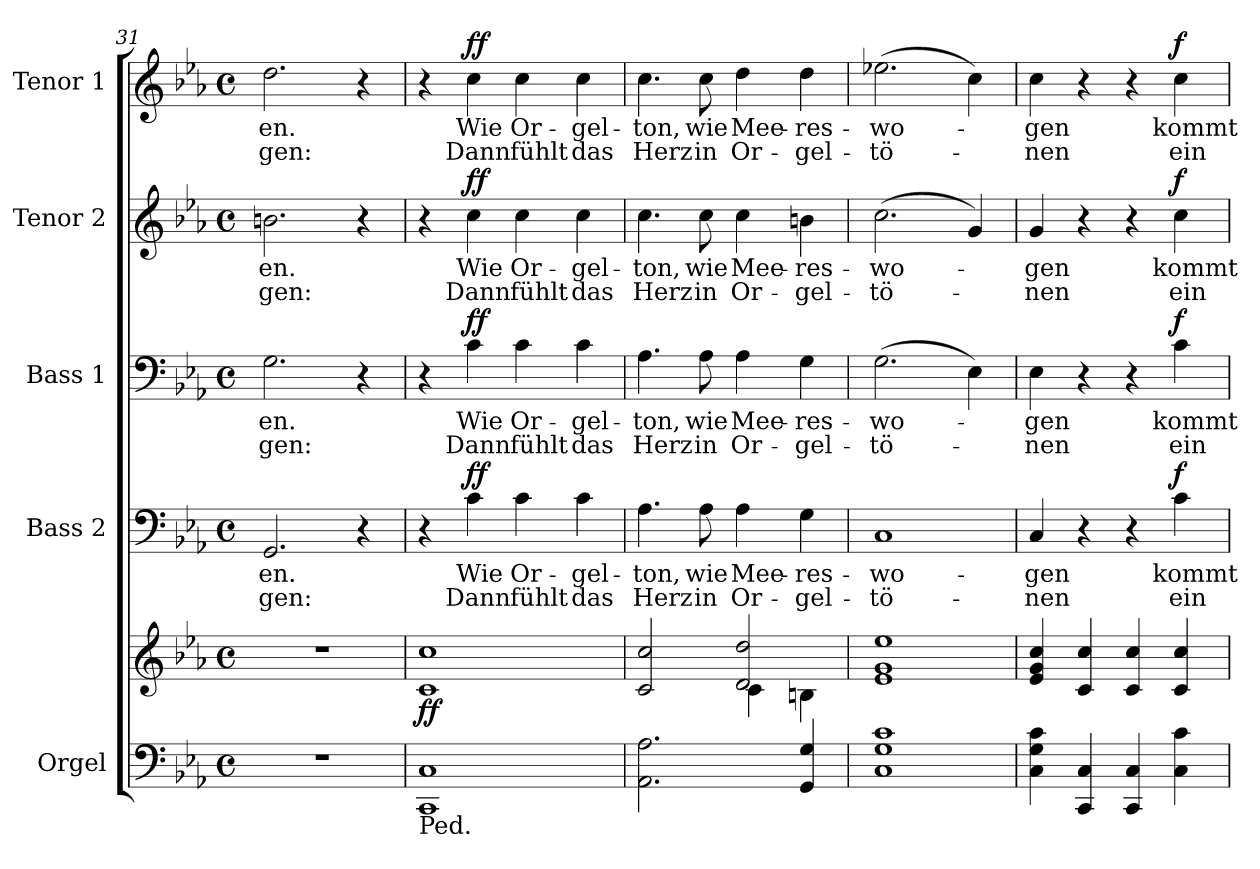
**kern	**kern	**dynam	**kern	**text	**text	**dynam	**kern	**text	**text	**dynam	**kern	**text	**text	**dynam	**kern	**text	**text	**dynam
*part5	*part5	*part5	*part4	*part4	*part4	*part4	*part3	*part3	*part3	*part3	*part2	*part2	*part2	*part2	*part1	*part1	*part1	*part1
*staff6	*staff5	*staff5/6	*staff4	*staff4	*staff4	*staff4	*staff3	*staff3	*staff3	*staff3	*staff2	*staff2	*staff2	*staff2	*staff1	*staff1	*staff1	*staff1
*I"Orgel	*	*	*I"Bass 2	*	*	*	*I"Bass 1	*	*	*	*I"Tenor 2	*	*	*	*I"Tenor 1	*	*	*
*I'Org.	*	*	*I'B.	*	*	*	*I'B.	*	*	*	*I'T.	*	*	*	*I'T.	*	*	*
!!LO:LB:g=z
*clefF4	*clefG2	*	*clefF4	*	*	*	*clefF4	*	*	*	*clefG2	*	*	*	*clefG2	*	*	*
*	*	*	*	*	*	*	*	*	*	*	*ITrd7c12	*	*	*	*ITrd7c12	*	*	*
*k[b-e-a-]	*k[b-e-a-]	*	*k[b-e-a-]	*	*	*	*k[b-e-a-]	*	*	*	*k[b-e-a-]	*	*	*	*k[b-e-a-]	*	*	*
*E-:	*E-:	*	*E-:	*	*	*	*E-:	*	*	*	*E-:	*	*	*	*E-:	*	*	*
*M4/4	*M4/4	*	*M4/4	*	*	*	*M4/4	*	*	*	*M4/4	*	*	*	*M4/4	*	*	*
*met(c)	*met(c)	*	*met(c)	*	*	*	*met(c)	*	*	*	*met(c)	*	*	*	*met(c)	*	*	*
=31	=31	=31	=31	=31	=31	=31	=31	=31	=31	=31	=31	=31	=31	=31	=31	=31	=31	=31
!	!	!	!	!LO:LY:b:color=#000000	!LO:LY:b:color=#000000	!	!	!	!	!	!	!	!	!	!	!	!	!
!	!	!	!	!	!	!	!	!LO:LY:b:color=#000000	!LO:LY:b:color=#000000	!	!	!	!	!	!	!	!	!
!	!	!	!	!	!	!	!	!	!	!	!	!LO:LY:b:color=#000000	!LO:LY:b:color=#000000	!	!	!	!	!
!	!	!	!	!	!	!	!	!	!	!	!	!	!	!	!	!LO:LY:b:color=#000000	!LO:LY:b:color=#000000	!
1r	1r	.	2.GGi/	-en.	-gen:	.	2.Gi\	-en.	-gen:	.	2.Bni\	-en.	-gen:	.	2.di\	-en.	-gen:	.
.	.	.	4r	.	.	.	4r	.	.	.	4r	.	.	.	4r	.	.	.
=32	=32	=32	=32	=32	=32	=32	=32	=32	=32	=32	=32	=32	=32	=32	=32	=32	=32	=32
!LO:TX:b:t=Ped.	!	!	!	!	!	!	!	!	!	!	!	!	!	!	!	!	!	!
1CCi 1Ci	1ci 1cci	ff	4r	.	.	.	4r	.	.	.	4r	.	.	.	4r	.	.	.
!	!	!	!	!LO:LY:b:color=#000000	!LO:LY:b:color=#000000	!	!	!	!	!	!	!	!	!	!	!	!	!
!	!	!	!	!	!	!	!	!LO:LY:b:color=#000000	!LO:LY:b:color=#000000	!	!	!	!	!	!	!	!	!
!	!	!	!	!	!	!	!	!	!	!	!	!LO:LY:b:color=#000000	!LO:LY:b:color=#000000	!	!	!	!	!
!	!	!	!	!	!	!	!	!	!	!	!	!	!	!	!	!LO:LY:b:color=#000000	!LO:LY:b:color=#000000	!
.	.	.	4ci\	Wie	Dann	ff	4ci\	Wie	Dann	ff	4ci\	Wie	Dann	ff	4ci\	Wie	Dann	ff
!	!	!	!	!LO:LY:b:color=#000000	!LO:LY:b:color=#000000	!	!	!	!	!	!	!	!	!	!	!	!	!
!	!	!	!	!	!	!	!	!LO:LY:b:color=#000000	!LO:LY:b:color=#000000	!	!	!	!	!	!	!	!	!
!	!	!	!	!	!	!	!	!	!	!	!	!LO:LY:b:color=#000000	!LO:LY:b:color=#000000	!	!	!	!	!
!	!	!	!	!	!	!	!	!	!	!	!	!	!	!	!	!LO:LY:b:color=#000000	!LO:LY:b:color=#000000	!
.	.	.	4ci\	Or-	fühlt	.	4ci\	Or-	fühlt	.	4ci\	Or-	fühlt	.	4ci\	Or-	fühlt	.
!	!	!	!	!LO:LY:b:color=#000000	!LO:LY:b:color=#000000	!	!	!	!	!	!	!	!	!	!	!	!	!
!	!	!	!	!	!	!	!	!LO:LY:b:color=#000000	!LO:LY:b:color=#000000	!	!	!	!	!	!	!	!	!
!	!	!	!	!	!	!	!	!	!	!	!	!LO:LY:b:color=#000000	!LO:LY:b:color=#000000	!	!	!	!	!
!	!	!	!	!	!	!	!	!	!	!	!	!	!	!	!	!LO:LY:b:color=#000000	!LO:LY:b:color=#000000	!
.	.	.	4ci\	-gel-	das	.	4ci\	-gel-	das	.	4ci\	-gel-	das	.	4ci\	-gel-	das	.
=33	=33	=33	=33	=33	=33	=33	=33	=33	=33	=33	=33	=33	=33	=33	=33	=33	=33	=33
*	*^	*	*	*	*	*	*	*	*	*	*	*	*	*	*	*	*	*
!	!	!	!	!	!LO:LY:b:color=#000000	!LO:LY:b:color=#000000	!	!	!	!	!	!	!	!	!	!	!	!	!
!	!	!	!	!	!	!	!	!	!LO:LY:b:color=#000000	!LO:LY:b:color=#000000	!	!	!	!	!	!	!	!	!
!	!	!	!	!	!	!	!	!	!	!	!	!	!LO:LY:b:color=#000000	!LO:LY:b:color=#000000	!	!	!	!	!
!	!	!	!	!	!	!	!	!	!	!	!	!	!	!	!	!	!LO:LY:b:color=#000000	!LO:LY:b:color=#000000	!
2.AA-i\ 2.A-i	2ci/ 2cci	2ryy	.	4.A-i\	-ton,	Herz	.	4.A-i\	-ton,	Herz	.	4.ci\	-ton,	Herz	.	4.ci\	-ton,	Herz	.
!	!	!	!	!	!LO:LY:b:color=#000000	!LO:LY:b:color=#000000	!	!	!	!	!	!	!	!	!	!	!	!	!
!	!	!	!	!	!	!	!	!	!LO:LY:b:color=#000000	!LO:LY:b:color=#000000	!	!	!	!	!	!	!	!	!
!	!	!	!	!	!	!	!	!	!	!	!	!	!LO:LY:b:color=#000000	!LO:LY:b:color=#000000	!	!	!	!	!
!	!	!	!	!	!	!	!	!	!	!	!	!	!	!	!	!	!LO:LY:b:color=#000000	!LO:LY:b:color=#000000	!
.	.	.	.	8A-i\	wie	in	.	8A-i\	wie	in	.	8ci\	wie	in	.	8ci\	wie	in	.
!	!	!	!	!	!LO:LY:b:color=#000000	!LO:LY:b:color=#000000	!	!	!	!	!	!	!	!	!	!	!	!	!
!	!	!	!	!	!	!	!	!	!LO:LY:b:color=#000000	!LO:LY:b:color=#000000	!	!	!	!	!	!	!	!	!
!	!	!	!	!	!	!	!	!	!	!	!	!	!LO:LY:b:color=#000000	!LO:LY:b:color=#000000	!	!	!	!	!
!	!	!	!	!	!	!	!	!	!	!	!	!	!	!	!	!	!LO:LY:b:color=#000000	!LO:LY:b:color=#000000	!
.	2di/ 2ddi	4ci\	.	4A-i\	Mee-	Or-	.	4A-i\	Mee-	Or-	.	4ci\	Mee-	Or-	.	4di\	Mee-	Or-	.
!	!	!	!	!	!LO:LY:b:color=#000000	!LO:LY:b:color=#000000	!	!	!	!	!	!	!	!	!	!	!	!	!
!	!	!	!	!	!	!	!	!	!LO:LY:b:color=#000000	!LO:LY:b:color=#000000	!	!	!	!	!	!	!	!	!
!	!	!	!	!	!	!	!	!	!	!	!	!	!LO:LY:b:color=#000000	!LO:LY:b:color=#000000	!	!	!	!	!
!	!	!	!	!	!	!	!	!	!	!	!	!	!	!	!	!	!LO:LY:b:color=#000000	!LO:LY:b:color=#000000	!
4GGi/ 4Gi	.	4Bni\	.	4Gi\	-res-	-gel-	.	4Gi\	-res-	-gel-	.	4Bni\	-res-	-gel-	.	4di\	-res-	-gel-	.
*	*v	*v	*	*	*	*	*	*	*	*	*	*	*	*	*	*	*	*	*
=34	=34	=34	=34	=34	=34	=34	=34	=34	=34	=34	=34	=34	=34	=34	=34	=34	=34	=34
*	*^	*	*	*	*	*	*	*	*	*	*	*	*	*	*	*	*	*
!	!	!	!	!	!LO:LY:b:color=#000000	!LO:LY:b:color=#000000	!	!	!	!	!	!	!	!	!	!	!	!	!
*	*v	*v	*	*	*	*	*	*	*	*	*	*	*	*	*	*	*	*	*
*	*^	*	*	*	*	*	*	*	*	*	*	*	*	*	*	*	*	*
!	!	!	!	!	!	!	!	!	!LO:LY:b:color=#000000	!LO:LY:b:color=#000000	!	!	!	!	!	!	!	!	!
*	*v	*v	*	*	*	*	*	*	*	*	*	*	*	*	*	*	*	*	*
*	*^	*	*	*	*	*	*	*	*	*	*	*	*	*	*	*	*	*
!	!	!	!	!	!	!	!	!	!	!	!	!	!LO:LY:b:color=#000000	!LO:LY:b:color=#000000	!	!	!	!	!
*	*v	*v	*	*	*	*	*	*	*	*	*	*	*	*	*	*	*	*	*
*	*^	*	*	*	*	*	*	*	*	*	*	*	*	*	*	*	*	*
!	!	!	!	!	!	!	!	!	!	!	!	!	!	!	!	!	!LO:LY:b:color=#000000	!LO:LY:b:color=#000000	!
*	*v	*v	*	*	*	*	*	*	*	*	*	*	*	*	*	*	*	*	*
1Ci 1Gi 1ci	1e-i 1gi 1ee-i	.	1Ci	-wo-	-tö-	.	(2.Gi\	-wo-	-tö-	.	(2.ci\	-wo-	-tö-	.	(2.e-Xi\	-wo-	-tö-	.
.	.	.	.	.	.	.	4E-i\)	.	.	.	4Gi/)	.	.	.	4ci\)	.	.	.
=35	=35	=35	=35	=35	=35	=35	=35	=35	=35	=35	=35	=35	=35	=35	=35	=35	=35	=35
!	!	!	!	!LO:LY:b:color=#000000	!LO:LY:b:color=#000000	!	!	!	!	!	!	!	!	!	!	!	!	!
!	!	!	!	!	!	!	!	!LO:LY:b:color=#000000	!LO:LY:b:color=#000000	!	!	!	!	!	!	!	!	!
!	!	!	!	!	!	!	!	!	!	!	!	!LO:LY:b:color=#000000	!LO:LY:b:color=#000000	!	!	!	!	!
!	!	!	!	!	!	!	!	!	!	!	!	!	!	!	!	!LO:LY:b:color=#000000	!LO:LY:b:color=#000000	!
4Ci\ 4Gi 4ci	4e-i/ 4gi 4cci	.	4Ci/	-gen	-nen	.	4E-i\	-gen	-nen	.	4Gi/	-gen	-nen	.	4ci\	-gen	-nen	.
4CCi/ 4Ci	4ci/ 4cci	.	4r	.	.	.	4r	.	.	.	4r	.	.	.	4r	.	.	.
4CCi/ 4Ci	4ci/ 4cci	.	4r	.	.	.	4r	.	.	.	4r	.	.	.	4r	.	.	.
!	!	!	!	!LO:LY:b:color=#000000	!LO:LY:b:color=#000000	!	!	!	!	!	!	!	!	!	!	!	!	!
!	!	!	!	!	!	!	!	!LO:LY:b:color=#000000	!LO:LY:b:color=#000000	!	!	!	!	!	!	!	!	!
!	!	!	!	!	!	!	!	!	!	!	!	!LO:LY:b:color=#000000	!LO:LY:b:color=#000000	!	!	!	!	!
!	!	!	!	!	!	!	!	!	!	!	!	!	!	!	!	!LO:LY:b:color=#000000	!LO:LY:b:color=#000000	!
4Ci\ 4ci	4ci/ 4cci	.	4ci\	kommt	ein	f	4ci\	kommt	ein	f	4ci\	kommt	ein	f	4ci\	kommt	ein	f
=	=	=	=	=	=	=	=	=	=	=	=	=	=	=	=	=	=	=
*-	*-	*-	*-	*-	*-	*-	*-	*-	*-	*-	*-	*-	*-	*-	*-	*-	*-	*-
